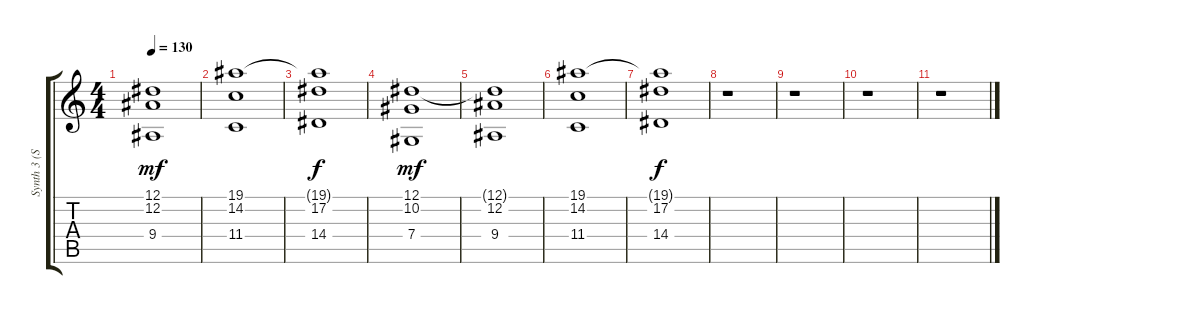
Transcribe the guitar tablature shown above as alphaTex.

\track ("Synth 3 (Strings)" "Synth 3 (S") {instrument synthstrings1}
\staff {score tabs}
\tuning (Eb4 Bb3 Gb3 Db3 Ab2 Eb2) {hide}
\ts (4 4)
\tempo 130
\clef g2
\ks c
(12.1{t} 12.2 9.4).1{dy mf} |
(19.1 14.2 11.4).1 |
(19.1{t} 17.2 14.4).1{dy f} |
(12.1 10.2 7.4).1{dy mf} |
(12.1{t} 12.2 9.4).1 |
(19.1 14.2 11.4).1 |
(19.1{t} 17.2 14.4).1{dy f} |
r.1 |
r.1 |
r.1 |
r.1
